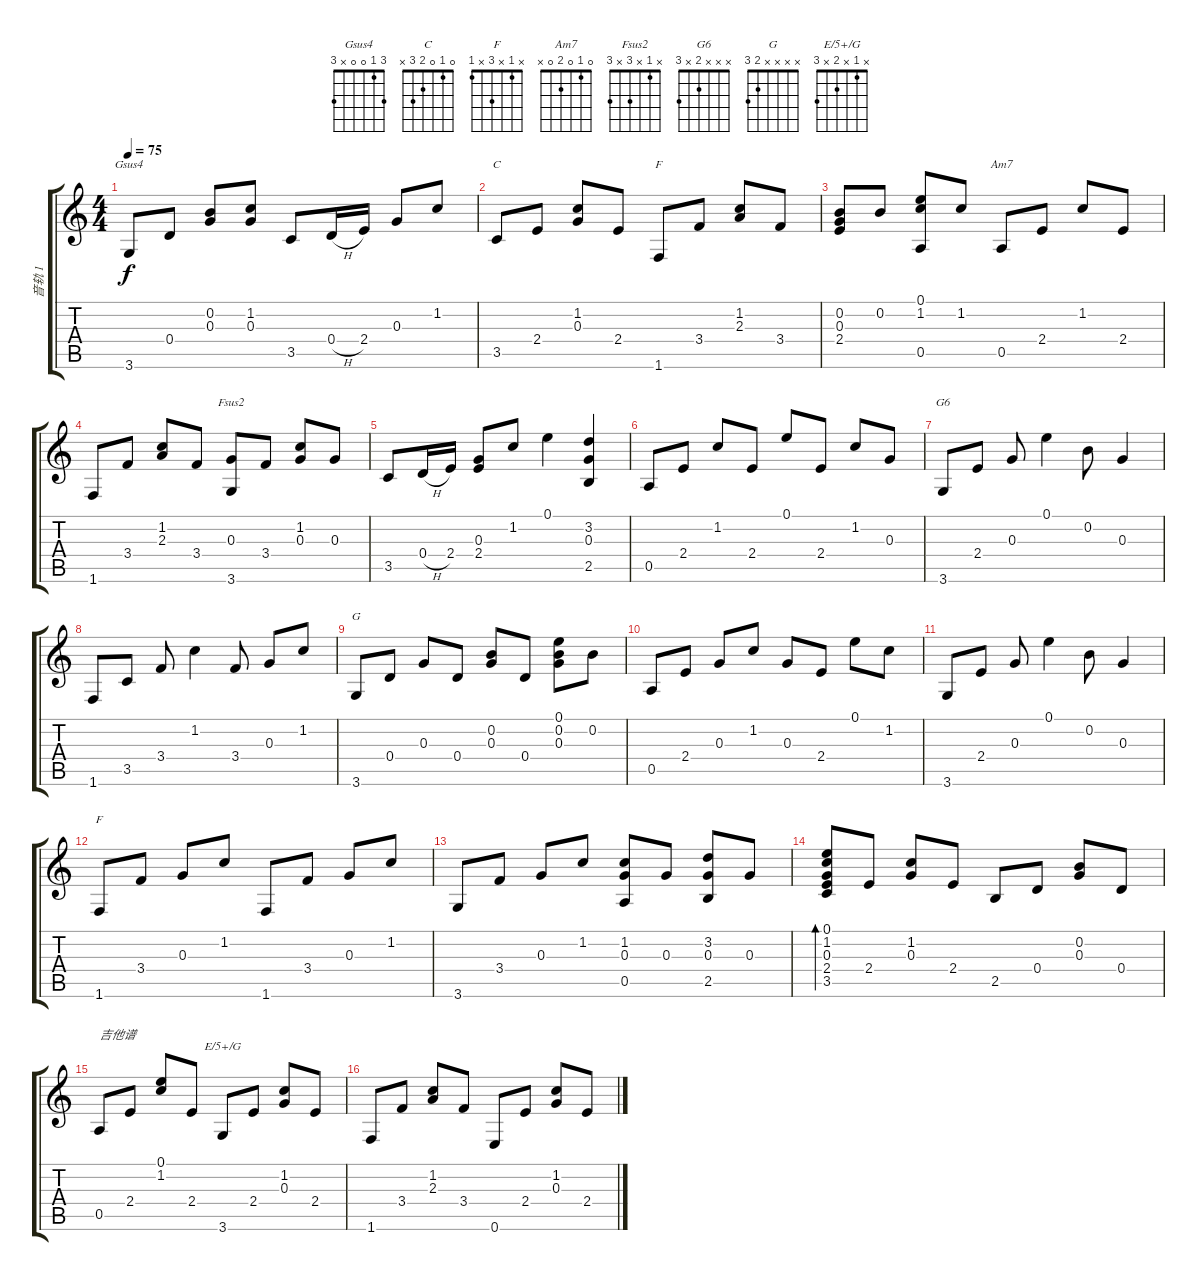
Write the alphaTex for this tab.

\track ("音轨 1" "音轨 1") {instrument acousticguitarnylon}
\staff {score tabs}
\tuning (E4 B3 G3 D3 A2 E2) {hide}
\chord ("Gsus4" 3 1 0 0 x 3)
\chord ("C" 0 1 0 2 3 x)
\chord ("F" x 1 2 3 3 1) {barre 1}
\chord ("Am7" 0 1 0 2 0 x)
\chord ("Fsus2" x 1 x 3 x 3)
\chord ("G6" x x x 2 x 3)
\chord ("G" x x x x 2 3)
\chord ("F" x 1 x 3 x 1)
\chord ("E/5+/G" x 1 x 2 x 3)
\ts (4 4)
\tempo 75
\clef g2
\ks c
3.6.8{ch "Gsus4" dy f} 0.4.8 (0.2 0.3).8 (1.2 0.3).8 3.5.8 0.4{h}.16 2.4.16 0.3.8 1.2.8 |
3.5.8{ch "C"} 2.4.8 (1.2 0.3).8 2.4.8 1.6.8{ch "F"} 3.4.8 (1.2 2.3).8 3.4.8 |
(0.2 0.3 2.4).8 0.2.8 (0.1 1.2 0.5).8 1.2.8 0.5.8{ch "Am7"} 2.4.8 1.2.8 2.4.8 |
1.6.8 3.4.8 (1.2 2.3).8 3.4.8 (0.3 3.6).8{ch "Fsus2"} 3.4.8 (1.2 0.3).8 0.3.8 |
3.5.8 0.4{h}.16 2.4.16 (0.3 2.4).8 1.2.8 0.1.4 (3.2 0.3 2.5).4 |
0.5.8 2.4.8 1.2.8 2.4.8 0.1.8 2.4.8 1.2.8 0.3.8 |
3.6.8{ch "G6"} 2.4.8 0.3.8 0.1.4 0.2.8 0.3.4 |
1.6.8 3.5.8 3.4.8 1.2.4 3.4.8 0.3.8 1.2.8 |
3.6.8{ch "G"} 0.4.8 0.3.8 0.4.8 (0.2 0.3).8 0.4.8 (0.1 0.2 0.3).8 0.2.8 |
0.5.8 2.4.8 0.3.8 1.2.8 0.3.8 2.4.8 0.1.8 1.2.8 |
3.6.8 2.4.8 0.3.8 0.1.4 0.2.8 0.3.4 |
1.6.8{ch "F"} 3.4.8 0.3.8 1.2.8 1.6.8 3.4.8 0.3.8 1.2.8 |
3.6.8 3.4.8 0.3.8 1.2.8 (1.2 0.3 0.5).8 0.3.8 (3.2 0.3 2.5).8 0.3.8 |
(0.1 1.2 0.3 2.4 3.5).8{bd 120} 2.4.8 (1.2 0.3).8 2.4.8 2.5.8 0.4.8 (0.2 0.3).8 0.4.8 |
0.5.8{txt "吉他谱"} 2.4.8 (0.1 1.2).8 2.4.8 3.6.8{ch "E/5+/G"} 2.4.8 (1.2 0.3).8 2.4.8 |
1.6.8 3.4.8 (1.2 2.3).8 3.4.8 0.6.8 2.4.8 (1.2 0.3).8 2.4.8
